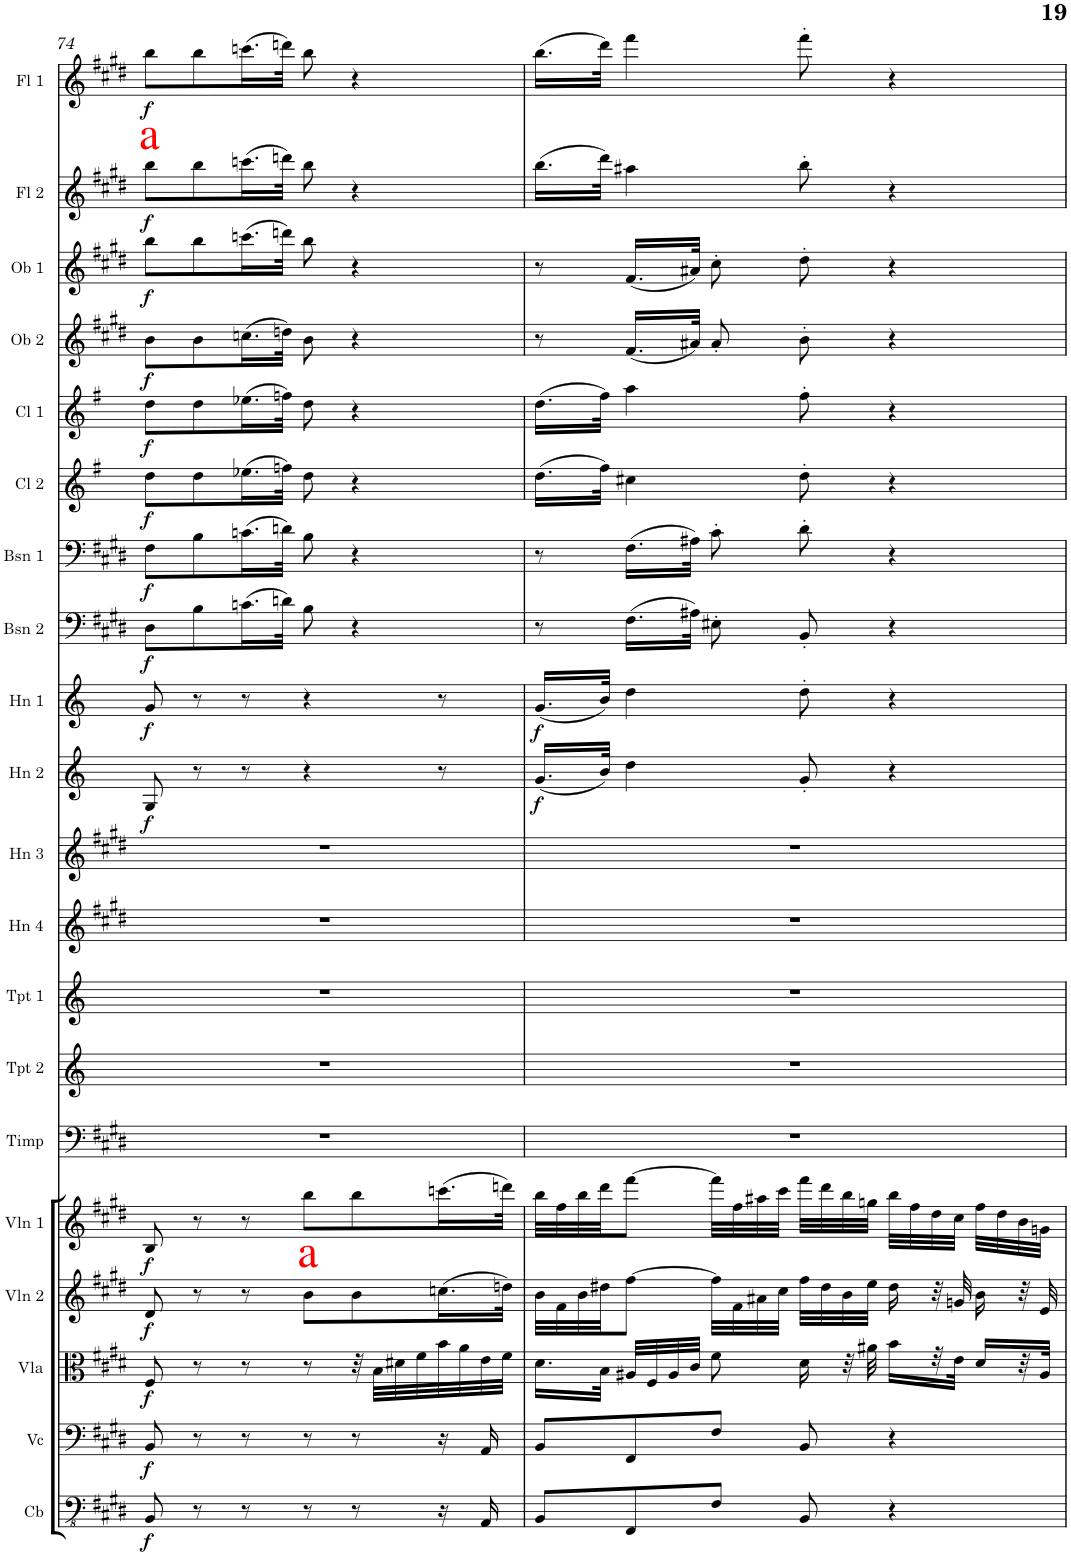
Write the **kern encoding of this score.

**kern	**dynam	**kern	**dynam	**kern	**dynam	**kern	**dynam	**kern	**text	**dynam	**kern	**kern	**kern	**kern	**kern	**kern	**dynam	**kern	**dynam	**kern	**dynam	**kern	**dynam	**kern	**dynam	**kern	**dynam	**kern	**dynam	**kern	**dynam	**kern	**dynam	**kern	**text	**dynam
*part20	*part20	*part19	*part19	*part18	*part18	*part17	*part17	*part16	*part16	*part16	*part15	*part14	*part13	*part12	*part11	*part10	*part10	*part9	*part9	*part8	*part8	*part7	*part7	*part6	*part6	*part5	*part5	*part4	*part4	*part3	*part3	*part2	*part2	*part1	*part1	*part1
*staff20	*staff20	*staff19	*staff19	*staff18	*staff18	*staff17	*staff17	*staff16	*staff16	*staff16	*staff15	*staff14	*staff13	*staff12	*staff11	*staff10	*staff10	*staff9	*staff9	*staff8	*staff8	*staff7	*staff7	*staff6	*staff6	*staff5	*staff5	*staff4	*staff4	*staff3	*staff3	*staff2	*staff2	*staff1	*staff1	*staff1
*I"Contrabass	*	*I"Violoncello	*	*I"Viola	*	*I"Violin 2	*	*I"Violin 1	*	*	*I"Timpani	*I"E Trumpet 2	*I"E Trumpet 1	*I"C Horn 4	*I"C Horn 3	*I"E Horn 2	*	*I"E Horn 1	*	*I"Bassoon 2	*	*I"Bassoon 1	*	*I"A Clarinet 2	*	*I"A Clarinet 1	*	*I"Oboe 2	*	*I"Oboe 1	*	*I"Flute 2	*	*I"Flute 1	*	*
*I'Cb	*	*I'Vc	*	*I'Vla	*	*I'Vln 2	*	*I'Vln 1	*	*	*I'Timp	*I'Tpt 2	*I'Tpt 1	*I'Hn 4	*I'Hn 3	*I'Hn 2	*	*I'Hn 1	*	*I'Bsn 2	*	*I'Bsn 1	*	*I'Cl 2	*	*I'Cl 1	*	*I'Ob 2	*	*I'Ob 1	*	*I'Fl 2	*	*I'Fl 1	*	*
!!LO:PB:g=z
*clefFv4	*	*clefF4	*	*clefC3	*	*clefG2	*	*clefG2	*	*	*clefF4	*clefG2	*clefG2	*clefG2	*clefG2	*clefG2	*	*clefG2	*	*clefF4	*	*clefF4	*	*clefG2	*	*clefG2	*	*clefG2	*	*clefG2	*	*clefG2	*	*clefG2	*	*
*	*	*	*	*	*	*	*	*	*	*	*	*Trd-2c-4	*Trd-2c-4	*Trd7c12	*Trd7c12	*Trd5c8	*	*Trd5c8	*	*	*	*	*	*Trd2c3	*	*Trd2c3	*	*	*	*	*	*	*	*	*	*
*k[f#c#g#d#]	*	*k[f#c#g#d#]	*	*k[f#c#g#d#]	*	*k[f#c#g#d#]	*	*k[f#c#g#d#]	*	*	*k[f#c#g#d#]	*k[]	*k[]	*k[f#c#g#d#]	*k[f#c#g#d#]	*k[]	*	*k[]	*	*k[f#c#g#d#]	*	*k[f#c#g#d#]	*	*k[f#]	*	*k[f#]	*	*k[f#c#g#d#]	*	*k[f#c#g#d#]	*	*k[f#c#g#d#]	*	*k[f#c#g#d#]	*	*
*M6/8	*	*M6/8	*	*M6/8	*	*M6/8	*	*M6/8	*	*	*M6/8	*M6/8	*M6/8	*M6/8	*M6/8	*M6/8	*	*M6/8	*	*M6/8	*	*M6/8	*	*M6/8	*	*M6/8	*	*M6/8	*	*M6/8	*	*M6/8	*	*M6/8	*	*
=74	=74	=74	=74	=74	=74	=74	=74	=74	=74	=74	=74	=74	=74	=74	=74	=74	=74	=74	=74	=74	=74	=74	=74	=74	=74	=74	=74	=74	=74	=74	=74	=74	=74	=74	=74	=74
!	!LO:DY:b	!	!LO:DY:b	!	!LO:DY:b	!	!LO:DY:b	!	!	!LO:DY:b	!	!	!	!	!	!	!LO:DY:b	!	!LO:DY:b	!	!LO:DY:b	!	!LO:DY:b	!	!LO:DY:b	!	!LO:DY:b	!	!LO:DY:b	!	!LO:DY:b	!	!LO:DY:b	!	!LO:LY:b:color=#FF0000	!LO:DY:b
8BBB/	f	8BB/	f	8F#/	f	8d#/	f	8B/	.	f	2.r	2.r	2.r	2.r	2.r	8G/	f	8g/	f	8D#\L	f	8F#\L	f	8dd\L	f	8dd\L	f	8b\L	f	8bb\L	f	8bb\L	f	8bb\L	a	f
8r	.	8r	.	8r	.	8r	.	8r	.	.	.	.	.	.	.	8r	.	8r	.	8B\	.	8B\	.	8dd\	.	8dd\	.	8b\	.	8bb\	.	8bb\	.	8bb\	.	.
8r	.	8r	.	8r	.	8r	.	8r	.	.	.	.	.	.	.	8r	.	8r	.	(16.cn\L	.	(16.cn\L	.	(16.ee-X\L	.	(16.ee-X\L	.	(16.ccn\L	.	(16.cccn\L	.	(16.cccn\L	.	(16.cccn\L	.	.
.	.	.	.	.	.	.	.	.	.	.	.	.	.	.	.	.	.	.	.	32dn\JJk)	.	32dn\JJk)	.	32ffn\JJk)	.	32ffn\JJk)	.	32ddn\JJk)	.	32dddn\JJk)	.	32dddn\JJk)	.	32dddn\JJk)	.	.
!	!	!	!	!	!	!	!	!	!LO:LY:b:color=#FF0000	!	!	!	!	!	!	!	!	!	!	!	!	!	!	!	!	!	!	!	!	!	!	!	!	!	!	!
8r	.	8r	.	8r	.	8b\L	.	8bb\L	a	.	.	.	.	.	.	4r	.	4r	.	8B\	.	8B\	.	8dd\	.	8dd\	.	8b\	.	8bb\	.	8bb\	.	8bb\	.	.
8r	.	8r	.	32r	.	8b\	.	8bb\	.	.	.	.	.	.	.	.	.	.	.	4r	.	4r	.	4r	.	4r	.	4r	.	4r	.	4r	.	4r	.	.
.	.	.	.	32B\LLL	.	.	.	.	.	.	.	.	.	.	.	.	.	.	.	.	.	.	.	.	.	.	.	.	.	.	.	.	.	.	.	.
.	.	.	.	32d#X\	.	.	.	.	.	.	.	.	.	.	.	.	.	.	.	.	.	.	.	.	.	.	.	.	.	.	.	.	.	.	.	.
.	.	.	.	32f#\	.	.	.	.	.	.	.	.	.	.	.	.	.	.	.	.	.	.	.	.	.	.	.	.	.	.	.	.	.	.	.	.
16r	.	16r	.	32b\	.	(16.ccn\L	.	(16.cccn\L	.	.	.	.	.	.	.	8r	.	8r	.	.	.	.	.	.	.	.	.	.	.	.	.	.	.	.	.	.
.	.	.	.	32a\	.	.	.	.	.	.	.	.	.	.	.	.	.	.	.	.	.	.	.	.	.	.	.	.	.	.	.	.	.	.	.	.
16AAA/	.	16AA/	.	32e\	.	.	.	.	.	.	.	.	.	.	.	.	.	.	.	.	.	.	.	.	.	.	.	.	.	.	.	.	.	.	.	.
.	.	.	.	32f#\JJJ	.	32ddn\JJk)	.	32dddn\JJk)	.	.	.	.	.	.	.	.	.	.	.	.	.	.	.	.	.	.	.	.	.	.	.	.	.	.	.	.
=75	=75	=75	=75	=75	=75	=75	=75	=75	=75	=75	=75	=75	=75	=75	=75	=75	=75	=75	=75	=75	=75	=75	=75	=75	=75	=75	=75	=75	=75	=75	=75	=75	=75	=75	=75	=75
!	!	!	!	!	!	!	!	!	!	!	!	!	!	!	!	!	!LO:DY:b	!	!LO:DY:b	!	!	!	!	!	!	!	!	!	!	!	!	!	!	!	!	!
8BBB/L	.	8BB/L	.	16.d#\LL	.	32b\LLL	.	32bb\LLL	.	.	2.r	2.r	2.r	2.r	2.r	(16.g/LL	f	(16.g/LL	f	8r	.	8r	.	(16.dd\LL	.	(16.dd\LL	.	8r	.	8r	.	(16.bb\LL	.	(16.bb\LL	.	.
.	.	.	.	.	.	32f#\	.	32ff#\	.	.	.	.	.	.	.	.	.	.	.	.	.	.	.	.	.	.	.	.	.	.	.	.	.	.	.	.
.	.	.	.	.	.	32b\	.	32bb\	.	.	.	.	.	.	.	.	.	.	.	.	.	.	.	.	.	.	.	.	.	.	.	.	.	.	.	.
.	.	.	.	32B\JJk	.	32dd#X\JJ	.	32ddd#\JJ	.	.	.	.	.	.	.	32b/JJk)	.	32b/JJk)	.	.	.	.	.	32ff#\JJk)	.	32ff#\JJk)	.	.	.	.	.	32ddd#\JJk)	.	32ddd#\JJk)	.	.
8FFF#/	.	8FF#/	.	32A#X/LLL	.	[8ff#\J	.	[8fff#\J	.	.	.	.	.	.	.	4dd\	.	4dd\	.	(16.F#\LL	.	(16.F#\LL	.	4cc#X\	.	4aa\	.	(16.f#/LL	.	(16.f#/LL	.	4aa#X\	.	4fff#\	.	.
.	.	.	.	32F#/	.	.	.	.	.	.	.	.	.	.	.	.	.	.	.	.	.	.	.	.	.	.	.	.	.	.	.	.	.	.	.	.
.	.	.	.	32A#/	.	.	.	.	.	.	.	.	.	.	.	.	.	.	.	.	.	.	.	.	.	.	.	.	.	.	.	.	.	.	.	.
.	.	.	.	32c#/JJJ	.	.	.	.	.	.	.	.	.	.	.	.	.	.	.	32A#X\JJk)	.	32A#X\JJk)	.	.	.	.	.	32a#X/JJk)	.	32a#X/JJk)	.	.	.	.	.	.
8FF#/J	.	8F#/J	.	8f#\	.	32ff#\LLL]	.	32fff#\LLL]	.	.	.	.	.	.	.	.	.	.	.	8E#X'\	.	8c#'\	.	.	.	.	.	8a#'/	.	8cc#'\	.	.	.	.	.	.
.	.	.	.	.	.	32f#\	.	32ff#\	.	.	.	.	.	.	.	.	.	.	.	.	.	.	.	.	.	.	.	.	.	.	.	.	.	.	.	.
.	.	.	.	.	.	32a#X\	.	32aa#X\	.	.	.	.	.	.	.	.	.	.	.	.	.	.	.	.	.	.	.	.	.	.	.	.	.	.	.	.
.	.	.	.	.	.	32cc#\JJJ	.	32ccc#\JJJ	.	.	.	.	.	.	.	.	.	.	.	.	.	.	.	.	.	.	.	.	.	.	.	.	.	.	.	.
8BBB/	.	8BB/	.	16d#\	.	32ff#\LLL	.	32fff#\LLL	.	.	.	.	.	.	.	8g'/	.	8dd'\	.	8BB'/	.	8d#'\	.	8dd'\	.	8ff#'\	.	8b'\	.	8dd#'\	.	8bb'\	.	8fff#'\	.	.
.	.	.	.	.	.	32dd#\	.	32ddd#\	.	.	.	.	.	.	.	.	.	.	.	.	.	.	.	.	.	.	.	.	.	.	.	.	.	.	.	.
.	.	.	.	32r	.	32b\	.	32bb\	.	.	.	.	.	.	.	.	.	.	.	.	.	.	.	.	.	.	.	.	.	.	.	.	.	.	.	.
.	.	.	.	32a#X\	.	32ee\JJJ	.	32ggn\JJJ	.	.	.	.	.	.	.	.	.	.	.	.	.	.	.	.	.	.	.	.	.	.	.	.	.	.	.	.
4r	.	4r	.	16b\LL	.	16dd#\	.	32bb\LLL	.	.	.	.	.	.	.	4r	.	4r	.	4r	.	4r	.	4r	.	4r	.	4r	.	4r	.	4r	.	4r	.	.
.	.	.	.	.	.	.	.	32ff#\	.	.	.	.	.	.	.	.	.	.	.	.	.	.	.	.	.	.	.	.	.	.	.	.	.	.	.	.
.	.	.	.	32r	.	32r	.	32dd#\	.	.	.	.	.	.	.	.	.	.	.	.	.	.	.	.	.	.	.	.	.	.	.	.	.	.	.	.
.	.	.	.	32e\JJJ	.	32gn/	.	32cc#\JJJ	.	.	.	.	.	.	.	.	.	.	.	.	.	.	.	.	.	.	.	.	.	.	.	.	.	.	.	.
.	.	.	.	16d#/LL	.	16b\	.	32ff#\LLL	.	.	.	.	.	.	.	.	.	.	.	.	.	.	.	.	.	.	.	.	.	.	.	.	.	.	.	.
.	.	.	.	.	.	.	.	32dd#\	.	.	.	.	.	.	.	.	.	.	.	.	.	.	.	.	.	.	.	.	.	.	.	.	.	.	.	.
.	.	.	.	32r	.	32r	.	32b\	.	.	.	.	.	.	.	.	.	.	.	.	.	.	.	.	.	.	.	.	.	.	.	.	.	.	.	.
.	.	.	.	32A#/JJJ	.	32e/	.	32gn\JJJ	.	.	.	.	.	.	.	.	.	.	.	.	.	.	.	.	.	.	.	.	.	.	.	.	.	.	.	.
=	=	=	=	=	=	=	=	=	=	=	=	=	=	=	=	=	=	=	=	=	=	=	=	=	=	=	=	=	=	=	=	=	=	=	=	=
*-	*-	*-	*-	*-	*-	*-	*-	*-	*-	*-	*-	*-	*-	*-	*-	*-	*-	*-	*-	*-	*-	*-	*-	*-	*-	*-	*-	*-	*-	*-	*-	*-	*-	*-	*-	*-
